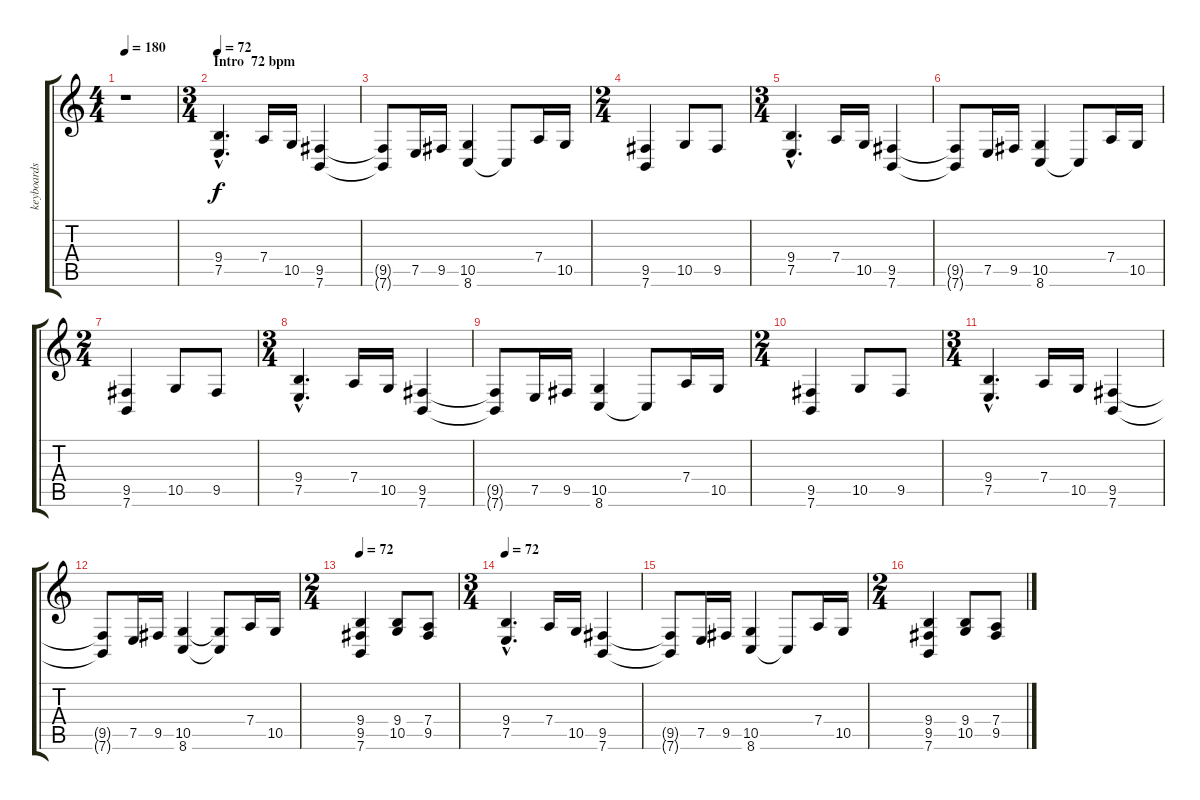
\track ("keyboards" "keyboards") {instrument choiraahs}
\staff {score tabs}
\tuning (E4 B3 G3 D3 A2 E2) {hide}
\ts (4 4)
\tempo 180
\tempo 75
\tempo 180
\clef g2
\ks c
r.1{dy f instrument choiraahs} |
\ts (3 4)
\section ("" "Intro  72 bpm")
\tempo 72
(9.4{hac} 7.5{hac}).4{d} 7.4.16 10.5.16 (9.5 7.6).4 |
(9.5{t} 7.6{t}).8 7.5.16 9.5.16 (10.5 8.6).4 8.6{t}.8 7.4.16 10.5.16 |
\ts (2 4)
(9.5 7.6).4 10.5.8 9.5.8 |
\ts (3 4)
(9.4{hac} 7.5{hac}).4{d} 7.4.16 10.5.16 (9.5 7.6).4 |
(9.5{t} 7.6{t}).8 7.5.16 9.5.16 (10.5 8.6).4 8.6{t}.8 7.4.16 10.5.16 |
\ts (2 4)
(9.5 7.6).4 10.5.8 9.5.8 |
\ts (3 4)
(9.4{hac} 7.5{hac}).4{d} 7.4.16 10.5.16 (9.5 7.6).4 |
(9.5{t} 7.6{t}).8 7.5.16 9.5.16 (10.5 8.6).4 8.6{t}.8 7.4.16 10.5.16 |
\ts (2 4)
(9.5 7.6).4 10.5.8 9.5.8 |
\ts (3 4)
(9.4{hac} 7.5{hac}).4{d} 7.4.16 10.5.16 (9.5 7.6).4 |
(9.5{t} 7.6{t}).8 7.5.16 9.5.16 (10.5 8.6).4 (10.5{t} 8.6{t}).8 7.4.16 10.5.16 |
\ts (2 4)
\tempo 72
(9.4 9.5 7.6).4 (9.4 10.5).8 (7.4 9.5).8 |
\ts (3 4)
\tempo 72
(9.4{hac} 7.5{hac}).4{d} 7.4.16 10.5.16 (9.5 7.6).4 |
(9.5{t} 7.6{t}).8 7.5.16 9.5.16 (10.5 8.6).4 8.6{t}.8 7.4.16 10.5.16 |
\ts (2 4)
(9.4 9.5 7.6).4 (9.4 10.5).8 (7.4 9.5).8
